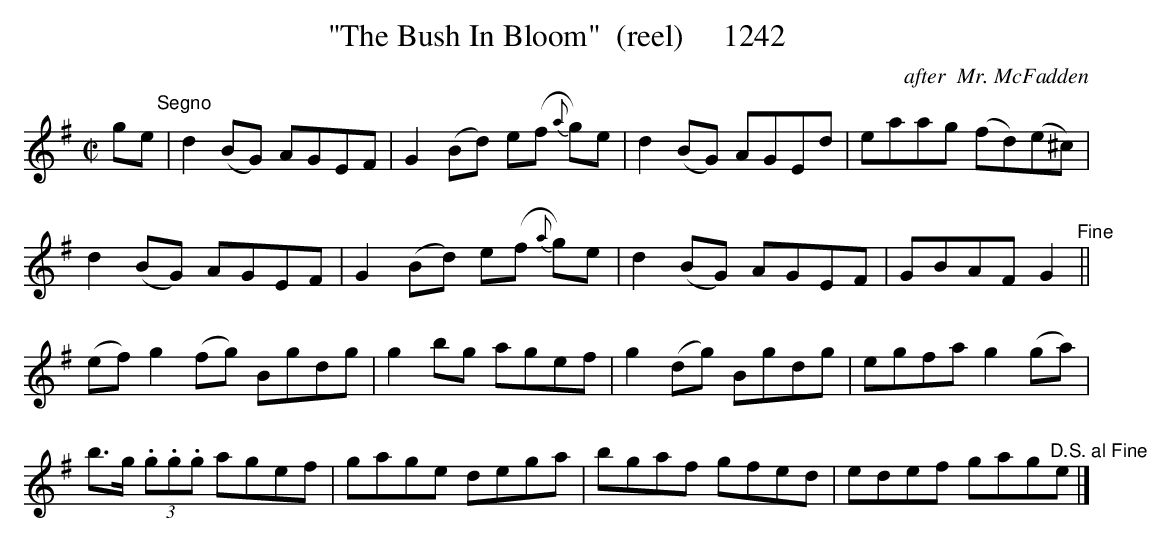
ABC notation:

X:1
T:"The Bush In Bloom"  (reel)     1242
C:after  Mr. McFadden
BRENNAN July 2003 (HTTP://WWW.SOSYOURMOM.COM)
M:C|
L:1/8
K:G
ge"^Segno"|d2(BG) AGEF|G2(Bd) e(f {a}g)e|d2(BG) AGEd|eaag (fd)(e^c)|
d2(BG) AGEF|G2(Bd) e(f {a}g)e|d2(BG) AGEF|GBAF G2"^Fine"||
(ef) g2(fg) Bgdg|g2bg agef|g2(dg) Bgdg|egfa g2(ga)|
b3/2g/2  (3.g.g.g agef|gage dega|bgaf gfed|edef gag"^D.S. al Fine"e|]
